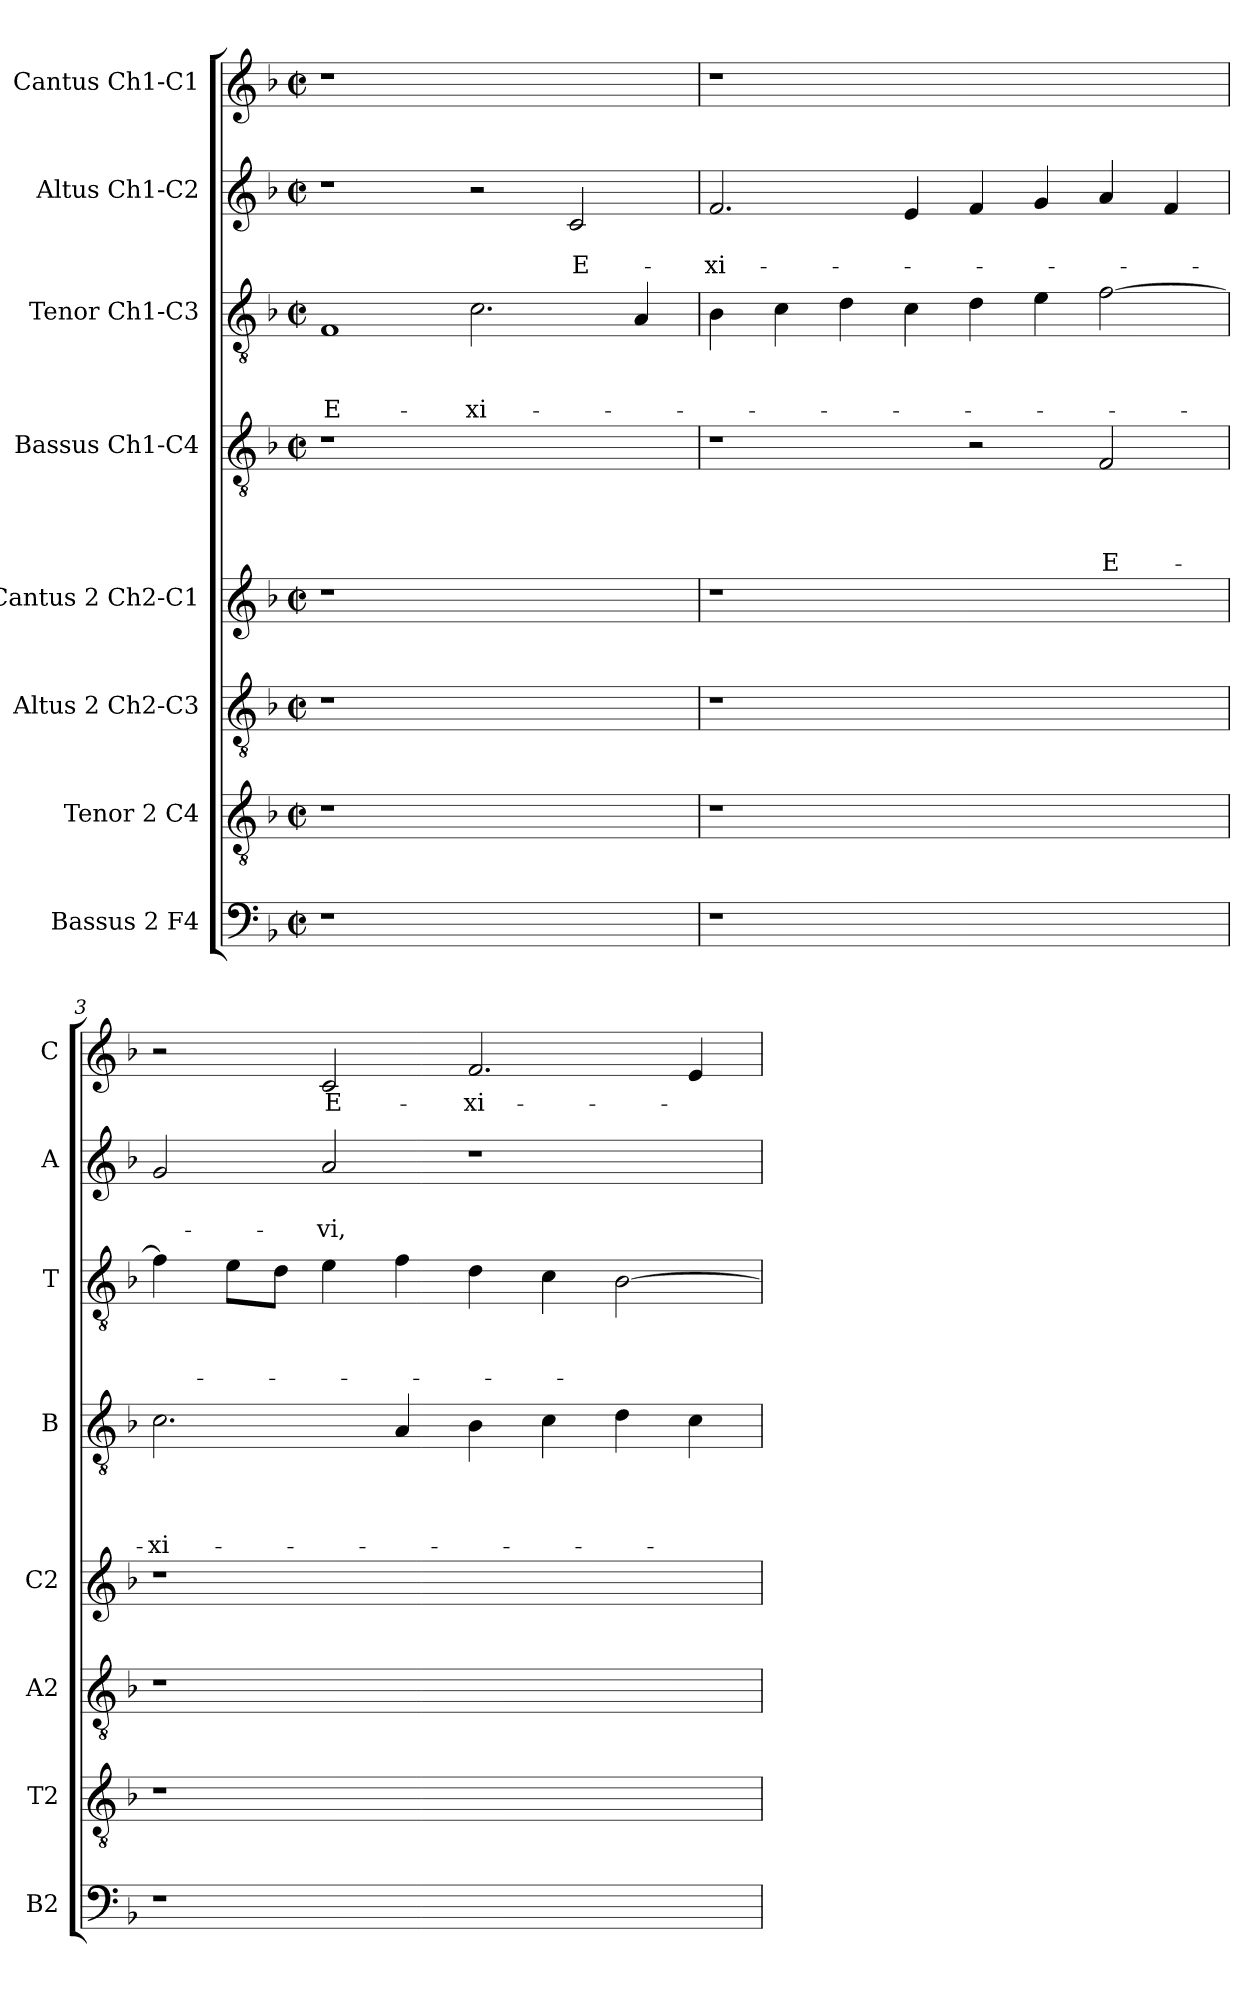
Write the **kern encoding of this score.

**kern	**kern	**kern	**kern	**kern	**text	**text	**text	**text	**kern	**text	**text	**text	**kern	**text	**text	**kern	**text
*part8	*part7	*part6	*part5	*part4	*part4	*part4	*part4	*part4	*part3	*part3	*part3	*part3	*part2	*part2	*part2	*part1	*part1
*staff8	*staff7	*staff6	*staff5	*staff4	*staff4	*staff4	*staff4	*staff4	*staff3	*staff3	*staff3	*staff3	*staff2	*staff2	*staff2	*staff1	*staff1
*I"Bassus 2 F4	*I"Tenor 2 C4	*I"Altus 2 Ch2-C3	*I"Cantus 2 Ch2-C1	*I"Bassus  Ch1-C4	*	*	*	*	*I"Tenor Ch1-C3	*	*	*	*I"Altus  Ch1-C2	*	*	*I"Cantus Ch1-C1	*
*I'B2	*I'T2	*I'A2	*I'C2	*I'B	*	*	*	*	*I'T	*	*	*	*I'A	*	*	*I'C	*
*clefF4	*clefGv2	*clefGv2	*clefG2	*clefGv2	*	*	*	*	*clefGv2	*	*	*	*clefG2	*	*	*clefG2	*
*k[b-]	*k[b-]	*k[b-]	*k[b-]	*k[b-]	*	*	*	*	*k[b-]	*	*	*	*k[b-]	*	*	*k[b-]	*
*F:	*F:	*F:	*F:	*F:	*	*	*	*	*F:	*	*	*	*F:	*	*	*F:	*
*M2/2	*M2/2	*M2/2	*M2/2	*M2/2	*	*	*	*	*M2/2	*	*	*	*M2/2	*	*	*M2/2	*
*met(c|)	*met(c|)	*met(c|)	*met(c|)	*met(c|)	*	*	*	*	*met(c|)	*	*	*	*met(c|)	*	*	*met(c|)	*
=1	=1	=1	=1	=1	=1	=1	=1	=1	=1	=1	=1	=1	=1	=1	=1	=1	=1
!	!	!	!	!	!	!	!	!	!	!	!	!LO:LY:b	!	!	!	!	!
1r	1r	1r	1r	1r	.	.	.	.	1F	.	.	E-	1r	.	.	1r	.
!	!	!	!	!	!	!	!	!	!	!	!	!LO:LY:b	!	!	!	!	!
1ryy	1ryy	1ryy	1ryy	1ryy	.	.	.	.	2.c\	.	.	-xi-	2r	.	.	1ryy	.
!	!	!	!	!	!	!	!	!	!	!	!	!	!	!	!LO:LY:b	!	!
.	.	.	.	.	.	.	.	.	.	.	.	.	2c/	.	E-	.	.
.	.	.	.	.	.	.	.	.	4A/	.	.	.	.	.	.	.	.
=2	=2	=2	=2	=2	=2	=2	=2	=2	=2	=2	=2	=2	=2	=2	=2	=2	=2
!	!	!	!	!	!	!	!	!	!	!	!	!	!	!	!LO:LY:b	!	!
1r	1r	1r	1r	1r	.	.	.	.	4B-\	.	.	.	2.f/	.	-xi-	1r	.
.	.	.	.	.	.	.	.	.	4c\	.	.	.	.	.	.	.	.
.	.	.	.	.	.	.	.	.	4d\	.	.	.	.	.	.	.	.
.	.	.	.	.	.	.	.	.	4c\	.	.	.	4e/	.	.	.	.
1ryy	1ryy	1ryy	1ryy	2r	.	.	.	.	4d\	.	.	.	4f/	.	.	1ryy	.
.	.	.	.	.	.	.	.	.	4e\	.	.	.	4g/	.	.	.	.
!	!	!	!	!	!	!	!	!LO:LY:b	!	!	!	!	!	!	!	!	!
.	.	.	.	2F/	.	.	.	E-	[2f\	.	.	.	4a/	.	.	.	.
.	.	.	.	.	.	.	.	.	.	.	.	.	4f/	.	.	.	.
=3	=3	=3	=3	=3	=3	=3	=3	=3	=3	=3	=3	=3	=3	=3	=3	=3	=3
!	!	!	!	!	!	!	!	!LO:LY:b	!	!	!	!	!	!	!	!	!
1r	1r	1r	1r	2.c\	.	.	.	-xi-	4f\]	.	.	.	2g/	.	.	2r	.
.	.	.	.	.	.	.	.	.	8e\L	.	.	.	.	.	.	.	.
.	.	.	.	.	.	.	.	.	8d\J	.	.	.	.	.	.	.	.
!	!	!	!	!	!	!	!	!	!	!	!	!	!	!	!LO:LY:b	!	!LO:LY:b
.	.	.	.	.	.	.	.	.	4e\	.	.	.	2a/	.	-vi,	2c/	E-
.	.	.	.	4A/	.	.	.	.	4f\	.	.	.	.	.	.	.	.
!	!	!	!	!	!	!	!	!	!	!	!	!	!	!	!	!	!LO:LY:b
1ryy	1ryy	1ryy	1ryy	4B-\	.	.	.	.	4d\	.	.	.	1r	.	.	2.f/	-xi-
.	.	.	.	4c\	.	.	.	.	4c\	.	.	.	.	.	.	.	.
.	.	.	.	4d\	.	.	.	.	[2B-\	.	.	.	.	.	.	.	.
.	.	.	.	4c\	.	.	.	.	.	.	.	.	.	.	.	4e/	.
=	=	=	=	=	=	=	=	=	=	=	=	=	=	=	=	=	=
*-	*-	*-	*-	*-	*-	*-	*-	*-	*-	*-	*-	*-	*-	*-	*-	*-	*-
